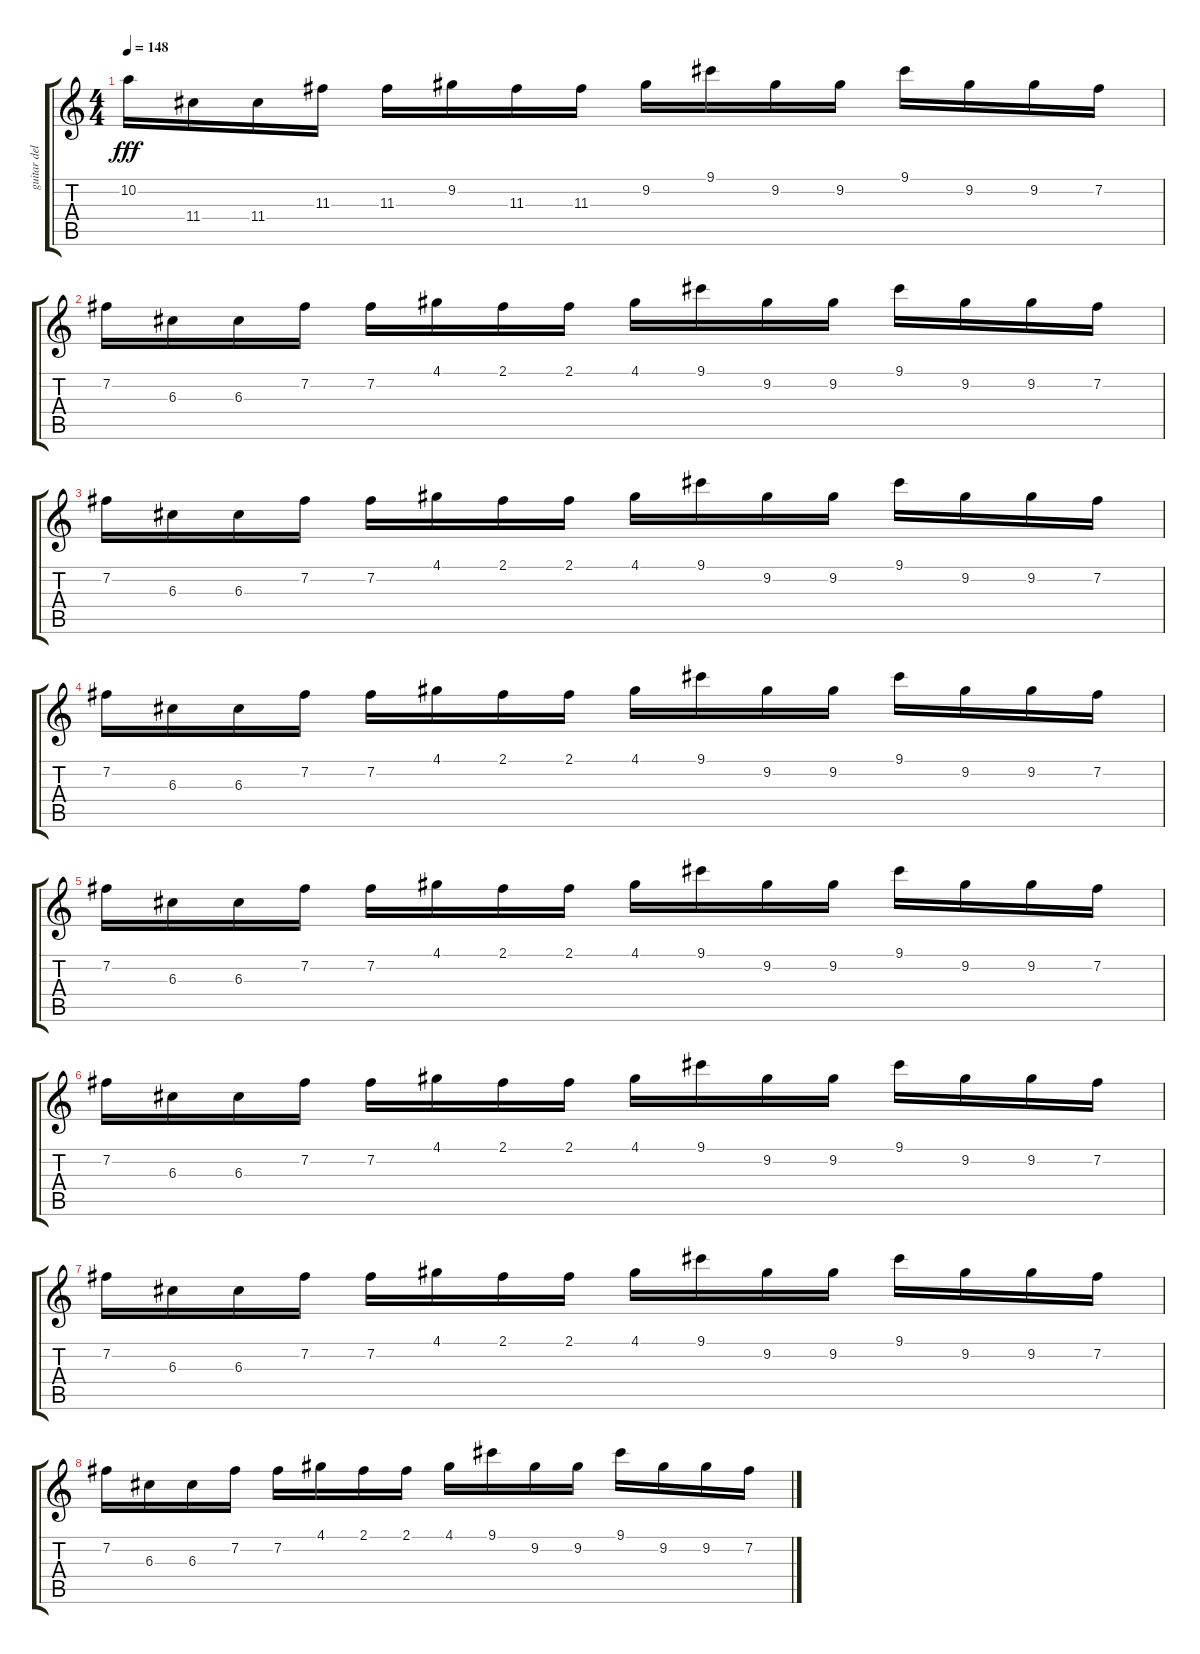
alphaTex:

\track ("guitar delay 2" "guitar del") {instrument electricguitarjazz}
\staff {score tabs}
\tuning (E4 B3 G3 D3 A2 E2) {hide}
\ts (4 4)
\tempo 148
\clef g2
\ks c
10.2.16{dy fff} 11.4.16 11.4.16 11.3.16 11.3.16 9.2.16 11.3.16 11.3.16 9.2.16 9.1.16 9.2.16 9.2.16 9.1.16 9.2.16 9.2.16 7.2.16 |
7.2.16 6.3.16 6.3.16 7.2.16 7.2.16 4.1.16 2.1.16 2.1.16 4.1.16 9.1.16 9.2.16 9.2.16 9.1.16 9.2.16 9.2.16 7.2.16 |
7.2.16 6.3.16 6.3.16 7.2.16 7.2.16 4.1.16 2.1.16 2.1.16 4.1.16 9.1.16 9.2.16 9.2.16 9.1.16 9.2.16 9.2.16 7.2.16 |
7.2.16 6.3.16 6.3.16 7.2.16 7.2.16 4.1.16 2.1.16 2.1.16 4.1.16 9.1.16 9.2.16 9.2.16 9.1.16 9.2.16 9.2.16 7.2.16 |
7.2.16 6.3.16 6.3.16 7.2.16 7.2.16 4.1.16 2.1.16 2.1.16 4.1.16 9.1.16 9.2.16 9.2.16 9.1.16 9.2.16 9.2.16 7.2.16 |
7.2.16 6.3.16 6.3.16 7.2.16 7.2.16 4.1.16 2.1.16 2.1.16 4.1.16 9.1.16 9.2.16 9.2.16 9.1.16 9.2.16 9.2.16 7.2.16 |
7.2.16 6.3.16 6.3.16 7.2.16 7.2.16 4.1.16 2.1.16 2.1.16 4.1.16 9.1.16 9.2.16 9.2.16 9.1.16 9.2.16 9.2.16 7.2.16 |
7.2.16 6.3.16 6.3.16 7.2.16 7.2.16 4.1.16 2.1.16 2.1.16 4.1.16 9.1.16 9.2.16 9.2.16 9.1.16 9.2.16 9.2.16 7.2.16
